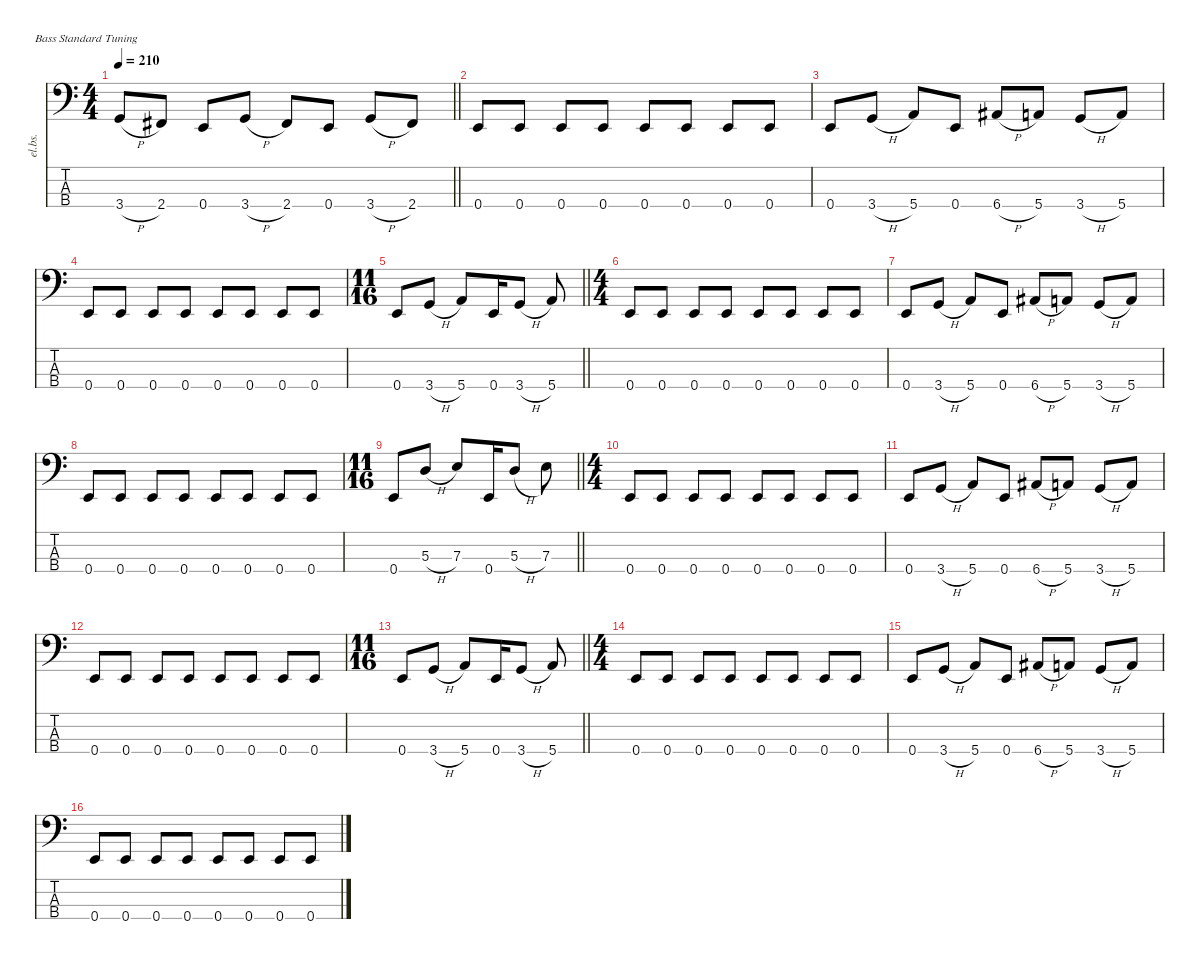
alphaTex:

\defaultSystemsLayout 4
\hideDynamics
\bracketExtendMode nobrackets
\otherSystemsTrackNameOrientation horizontal
\track ("Cliff Burton" "el.bs.") {instrument electricbassfinger}
\staff {score tabs}
\tuning (G2 D2 A1 E1)
\ts (4 4)
\tempo 210
\clef f4
\barLineRight lightlight
\ks c
3.4{h}.8{dy f beam Up} 2.4{acc #}.8{beam Up} 0.4.8{beam Up} 3.4{h}.8{beam Up} 2.4{acc #}.8{beam Up} 0.4.8{beam Up} 3.4{h}.8{beam Up} 2.4{acc #}.8{beam Up} |
0.4.8{beam Up} 0.4.8{beam Up} 0.4.8{beam Up} 0.4.8{beam Up} 0.4.8{beam Up} 0.4.8{beam Up} 0.4.8{beam Up} 0.4.8{beam Up} |
0.4.8{beam Up} 3.4{h}.8{beam Up} 5.4.8{beam Up} 0.4.8{beam Up} 6.4{h acc #}.8{beam Up} 5.4.8{beam Up} 3.4{h}.8{beam Up} 5.4.8{beam Up} |
0.4.8{beam Up} 0.4.8{beam Up} 0.4.8{beam Up} 0.4.8{beam Up} 0.4.8{beam Up} 0.4.8{beam Up} 0.4.8{beam Up} 0.4.8{beam Up} |
\ts (11 16)
\beaming (8 2 2 2 2)
\barLineRight lightlight
0.4.8{beam Up} 3.4{h}.8{beam Up} 5.4.8{beam Up} 0.4.16{beam Up} 3.4{h}.8{beam Up} 5.4.8{beam Up} |
\ts (4 4)
\beaming (8 2 2 2 2)
0.4.8{beam Up} 0.4.8{beam Up} 0.4.8{beam Up} 0.4.8{beam Up} 0.4.8{beam Up} 0.4.8{beam Up} 0.4.8{beam Up} 0.4.8{beam Up} |
0.4.8{beam Up} 3.4{h}.8{beam Up} 5.4.8{beam Up} 0.4.8{beam Up} 6.4{h acc #}.8{beam Up} 5.4.8{beam Up} 3.4{h}.8{beam Up} 5.4.8{beam Up} |
0.4.8{beam Up} 0.4.8{beam Up} 0.4.8{beam Up} 0.4.8{beam Up} 0.4.8{beam Up} 0.4.8{beam Up} 0.4.8{beam Up} 0.4.8{beam Up} |
\ts (11 16)
\beaming (8 2 2 2 2)
\barLineRight lightlight
0.4.8{beam Up} 5.3{h}.8{beam Up} 7.3.8{beam Up} 0.4.16{beam Up} 5.3{h}.8{beam Up} 7.3.8{beam Down} |
\ts (4 4)
\beaming (8 2 2 2 2)
0.4.8{beam Up} 0.4.8{beam Up} 0.4.8{beam Up} 0.4.8{beam Up} 0.4.8{beam Up} 0.4.8{beam Up} 0.4.8{beam Up} 0.4.8{beam Up} |
0.4.8{beam Up} 3.4{h}.8{beam Up} 5.4.8{beam Up} 0.4.8{beam Up} 6.4{h acc #}.8{beam Up} 5.4.8{beam Up} 3.4{h}.8{beam Up} 5.4.8{beam Up} |
0.4.8{beam Up} 0.4.8{beam Up} 0.4.8{beam Up} 0.4.8{beam Up} 0.4.8{beam Up} 0.4.8{beam Up} 0.4.8{beam Up} 0.4.8{beam Up} |
\ts (11 16)
\beaming (8 2 2 2 2)
\barLineRight lightlight
0.4.8{beam Up} 3.4{h}.8{beam Up} 5.4.8{beam Up} 0.4.16{beam Up} 3.4{h}.8{beam Up} 5.4.8{beam Up} |
\ts (4 4)
\beaming (8 2 2 2 2)
0.4.8{beam Up} 0.4.8{beam Up} 0.4.8{beam Up} 0.4.8{beam Up} 0.4.8{beam Up} 0.4.8{beam Up} 0.4.8{beam Up} 0.4.8{beam Up} |
0.4.8{beam Up} 3.4{h}.8{beam Up} 5.4.8{beam Up} 0.4.8{beam Up} 6.4{h acc #}.8{beam Up} 5.4.8{beam Up} 3.4{h}.8{beam Up} 5.4.8{beam Up} |
0.4.8{beam Up} 0.4.8{beam Up} 0.4.8{beam Up} 0.4.8{beam Up} 0.4.8{beam Up} 0.4.8{beam Up} 0.4.8{beam Up} 0.4.8{beam Up}
